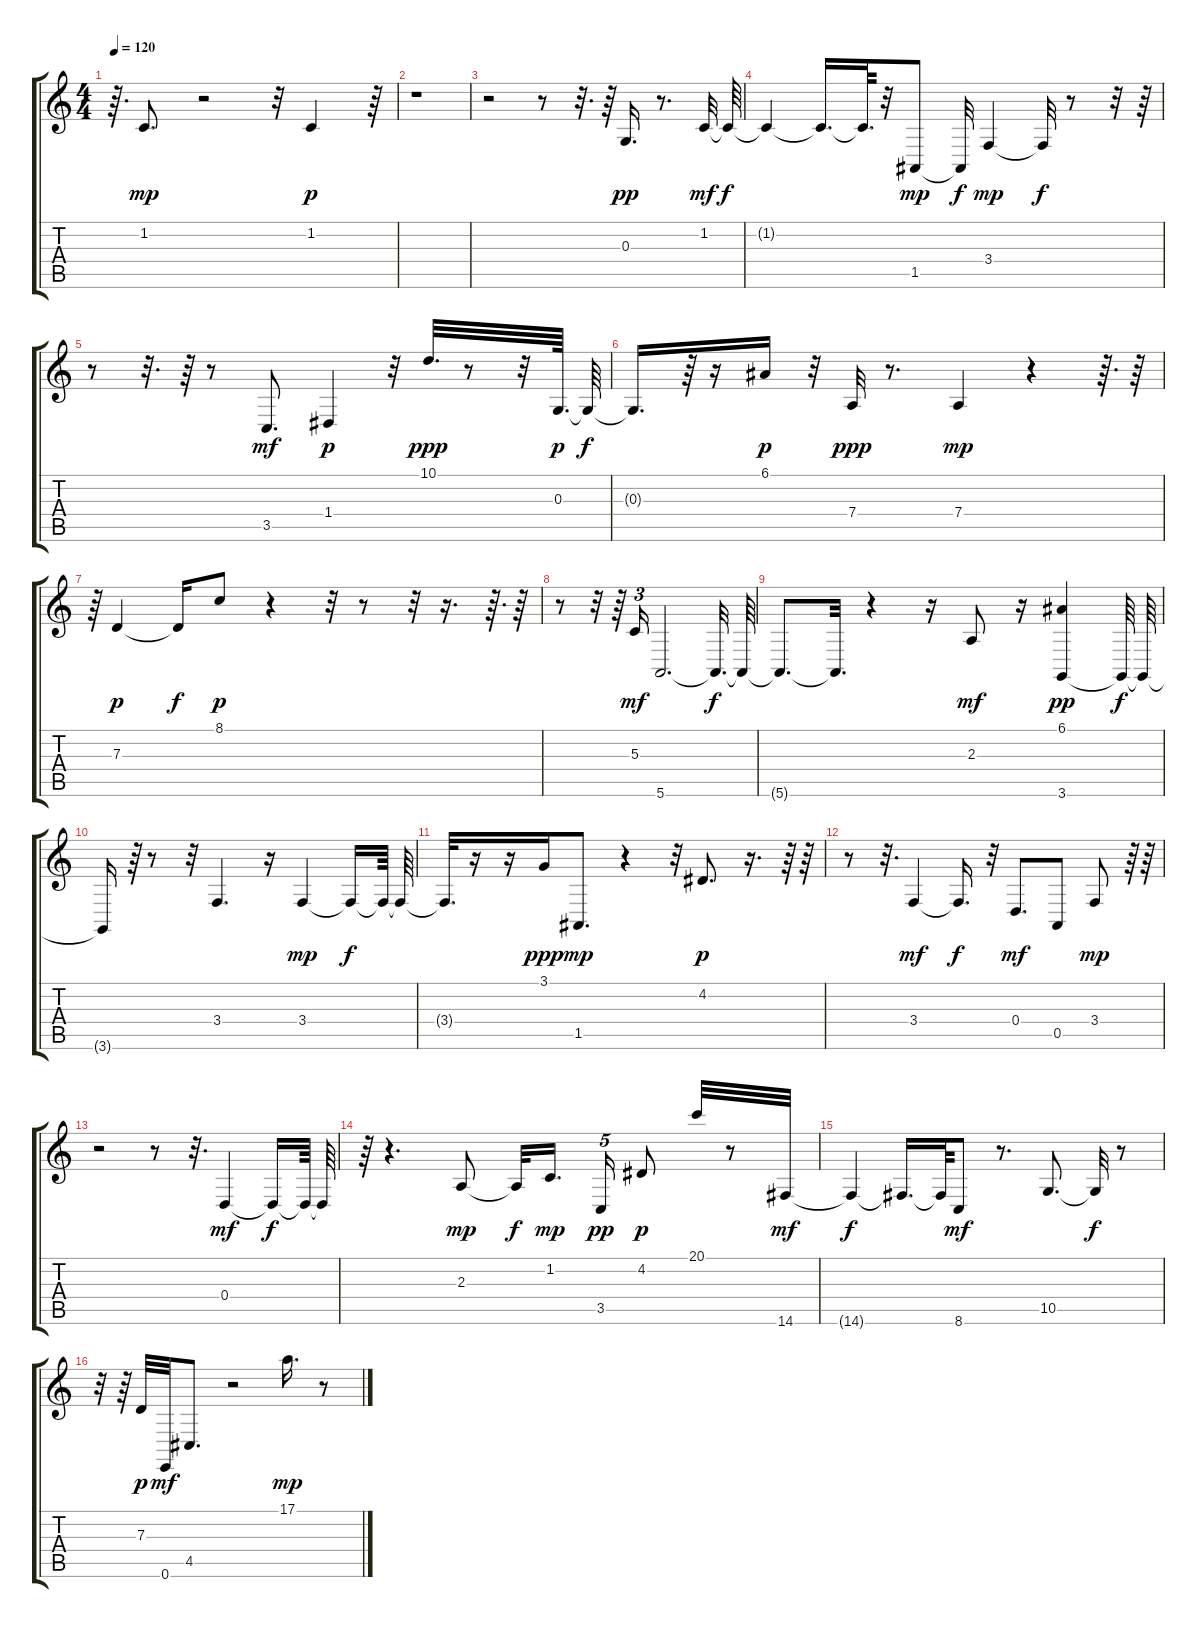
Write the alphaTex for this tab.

\track "" {instrument acousticgrandpiano}
\staff {score tabs}
\tuning (E4 B3 G3 D3 A2 E2) {hide}
\ts (4 4)
\tempo 120
\clef g2
\ks c
r.64{d dy pp} 1.2.8{d dy mp} r.2 r.32 1.2.4{dy p} r.64 |
r.1 |
r.2 r.8 r.32{d} r.64 0.3.16{d dy pp} r.8{d} 1.2.32{dy mf} 1.2{t}.64{dy f} |
1.2{t}.4 1.2{t}.16{d} 1.2{t}.64{d} r.32 1.5.8{dy mp} 1.5{t}.32{dy f} 3.4.4{dy mp} 3.4{t}.32{dy f} r.8 r.32 r.64 |
r.8 r.32{d} r.64 r.8 3.5.8{d dy mf} 1.4.4{dy p} r.32 10.1.32{d dy ppp} r.8 r.32 0.3.64{d dy p} 0.3{t}.64{dy f} |
0.3{t}.16{d} r.64 r.16 6.1.16{dy p} r.32 7.4.32{dy ppp} r.8{d} 7.4.4{dy mp} r.4 r.64{d} r.64 |
r.64 7.3.4{dy p} 7.3{t}.16{dy f} 8.1.8{dy p} r.4 r.32 r.8 r.32 r.16{d} r.64{d} r.64 |
r.8 r.32 r.64 5.3.16{tu (3 2) dy mf} 5.6.2{d} 5.6{t}.32{d dy f} 5.6{t}.64 |
5.6{t}.8{d} 5.6{t}.32{d} r.4 r.16 2.3.8{dy mf} r.16 (6.1 3.6).4{dy pp} 3.6{t}.64{dy f} 3.6{t}.64 |
3.6{t}.16 r.64 r.8 r.32 3.4.4{d} r.16 3.4.4{dy mp} 3.4{t}.16{dy f} 3.4{t}.64 3.4{t}.64 |
3.4{t}.32{d} r.16 r.16 3.1.16{dy ppp} 1.5.8{d dy mp} r.4 r.32 4.2.8{d dy p} r.16{d} r.64 r.64 |
r.8 r.32{d} 3.4.4{dy mf} 3.4{t}.16{d dy f} r.32 0.4.8{d dy mf} 0.5.8 3.4.8{dy mp} r.64 r.64 |
r.2 r.8 r.32{d} 0.4.4{dy mf} 0.4{t}.16{dy f} 0.4{t}.64 0.4{t}.64 |
r.64 r.4{d} 2.3.8{dy mp} 2.3{t}.32{dy f} 1.2.16{d dy mp beam splitsecondary} 3.5.16{tu (5 4) dy pp} 4.2.8{dy p} 20.1.32 r.8 14.6.32{dy mf} |
14.6{t}.4{dy f} 14.6{t}.16{d} 14.6{t}.64 8.6.8{dy mf} r.8{d} 10.5.8{d} 10.5{t}.32{dy f} r.8 |
r.32 r.64 7.3.32{dy p} 0.6.32{dy mf} 4.5.8{d} r.2 17.1.16{d dy mp} r.8
